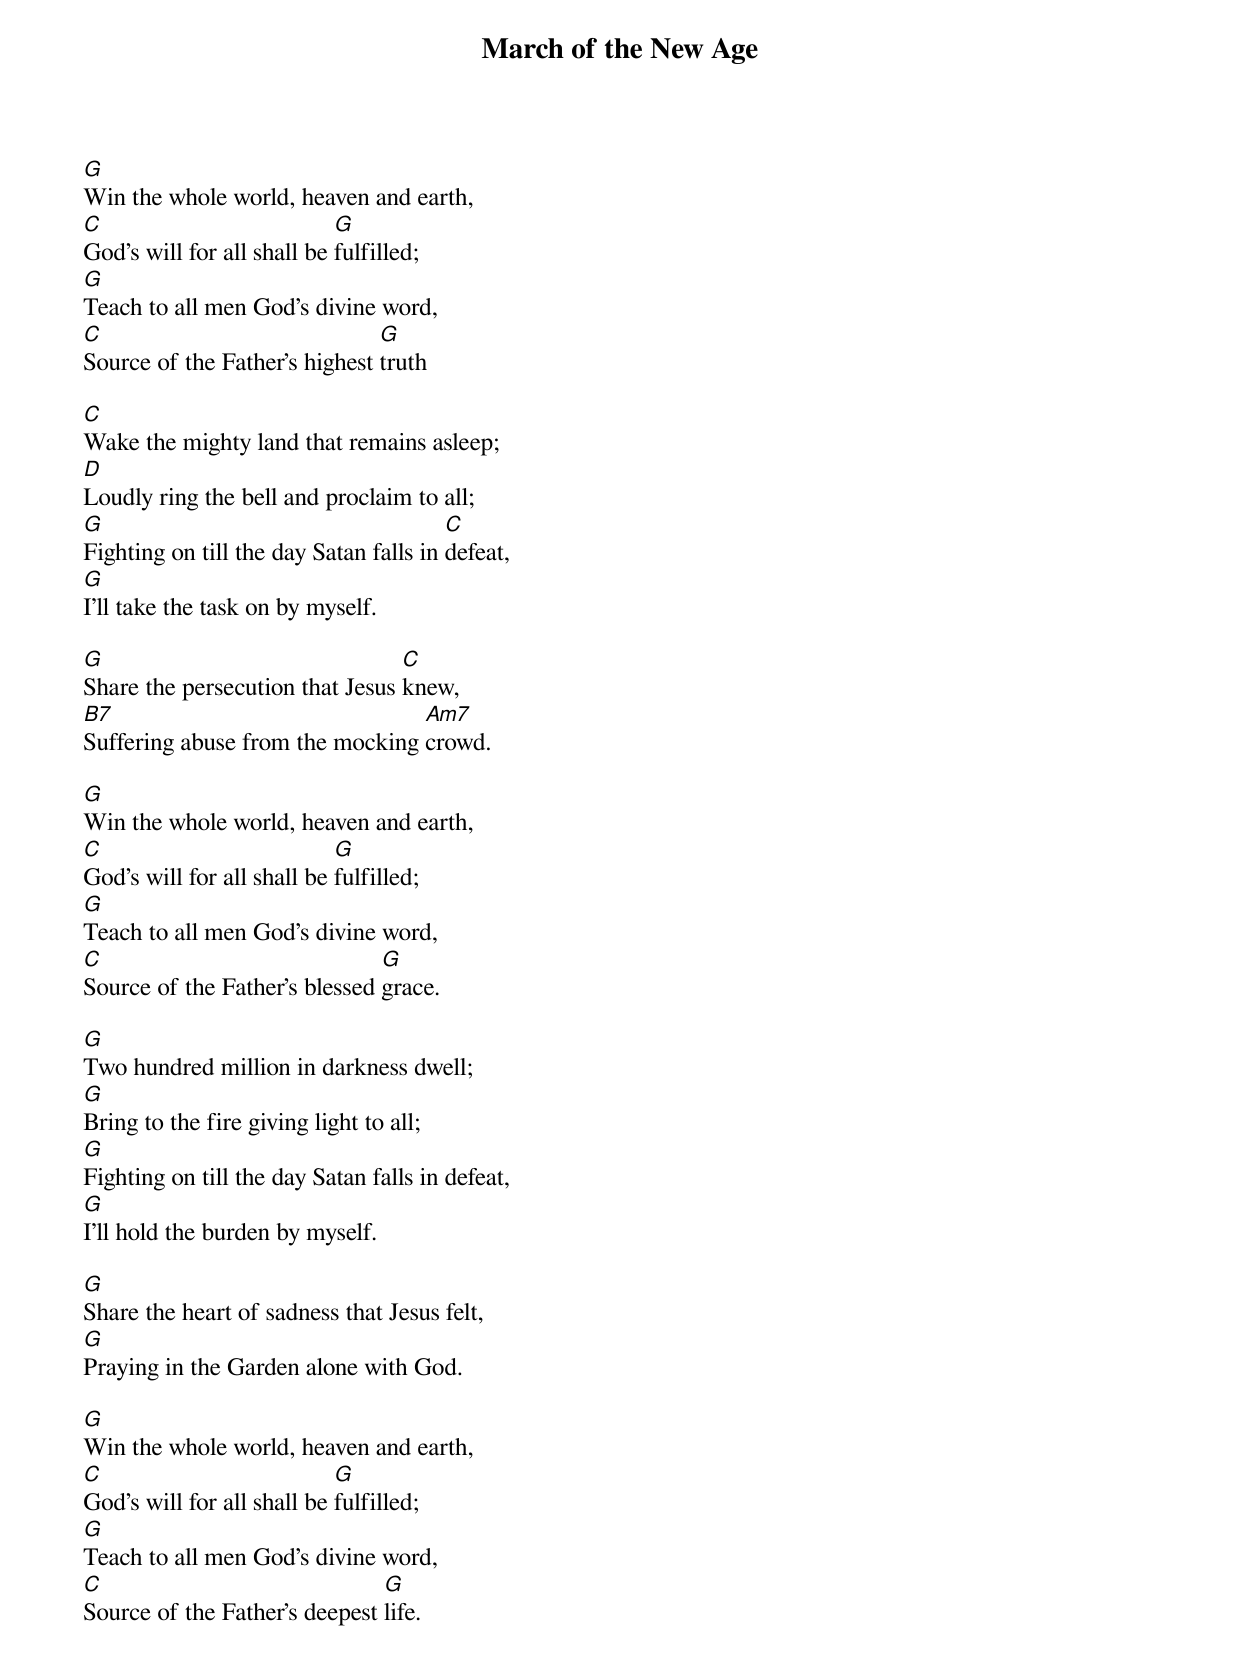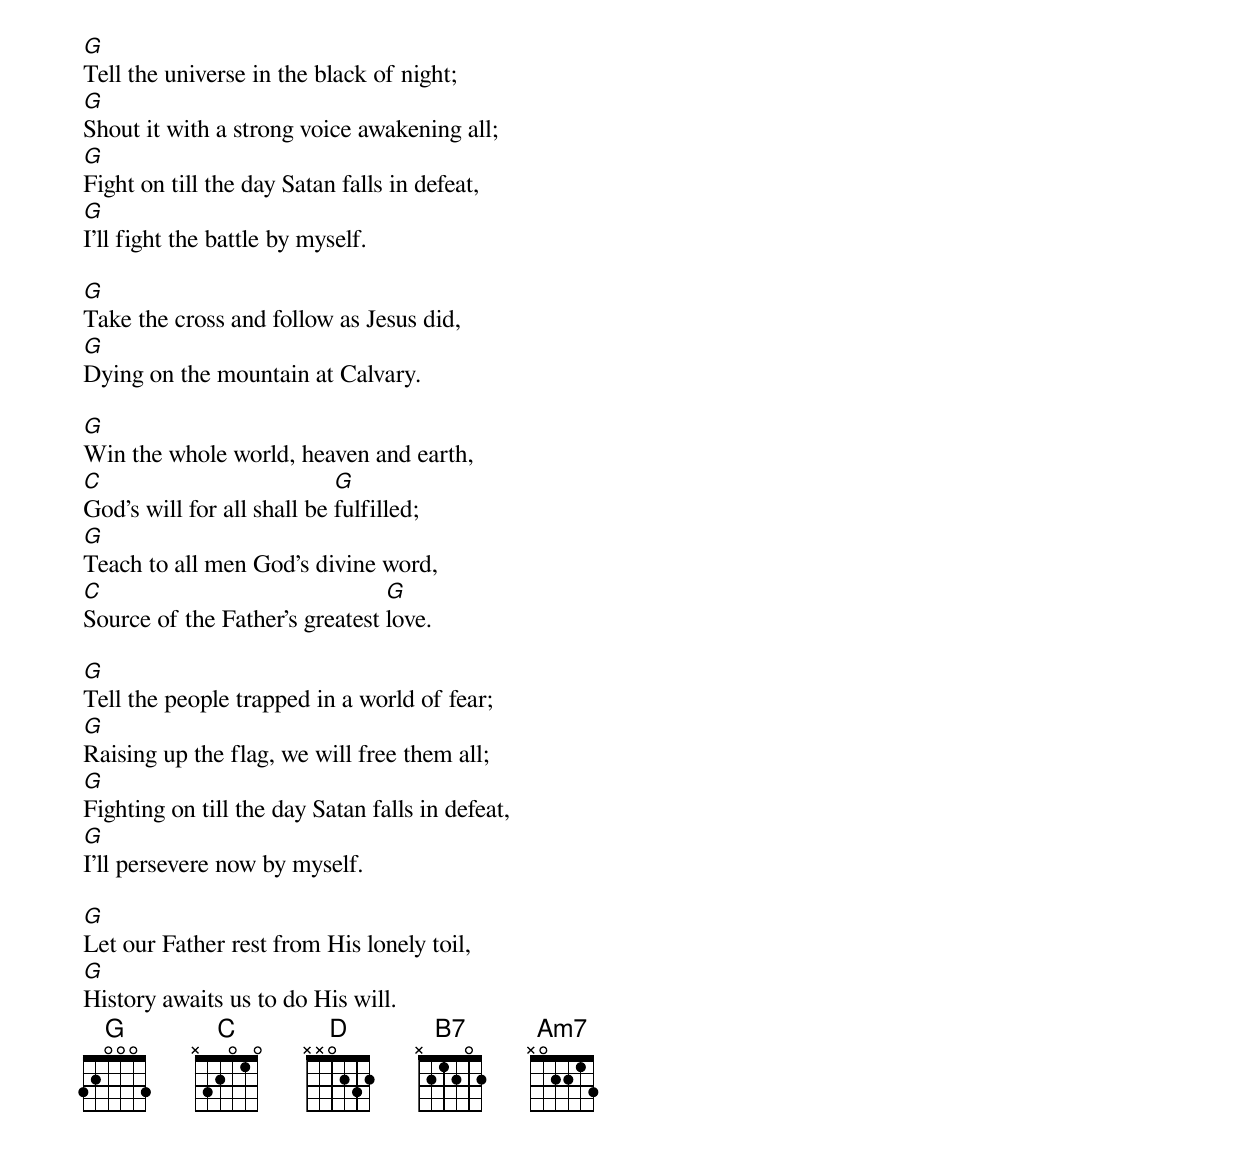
{title: March of the New Age}
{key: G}

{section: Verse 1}
[G]Win the whole world, heaven and earth,
[C]God's will for all shall be [G]fulfilled;
[G]Teach to all men God's divine word,
[C]Source of the Father's highest [G]truth

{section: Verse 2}
[C]Wake the mighty land that remains asleep;
[D]Loudly ring the bell and proclaim to all;
[G]Fighting on till the day Satan falls in [C]defeat,
[G]I'll take the task on by myself.

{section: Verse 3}
[G]Share the persecution that Jesus [C]knew,
[B7]Suffering abuse from the mocking [Am7]crowd.

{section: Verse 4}
[G]Win the whole world, heaven and earth,
[C]God's will for all shall be [G]fulfilled;
[G]Teach to all men God's divine word,
[C]Source of the Father's blessed [G]grace.

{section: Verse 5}
[G]Two hundred million in darkness dwell;
[G]Bring to the fire giving light to all;
[G]Fighting on till the day Satan falls in defeat,
[G]I'll hold the burden by myself.

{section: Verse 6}
[G]Share the heart of sadness that Jesus felt,
[G]Praying in the Garden alone with God.

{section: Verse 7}
[G]Win the whole world, heaven and earth,
[C]God's will for all shall be [G]fulfilled;
[G]Teach to all men God's divine word,
[C]Source of the Father's deepest [G]life.

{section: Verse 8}
[G]Tell the universe in the black of night;
[G]Shout it with a strong voice awakening all;
[G]Fight on till the day Satan falls in defeat,
[G]I'll fight the battle by myself.

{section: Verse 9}
[G]Take the cross and follow as Jesus did,
[G]Dying on the mountain at Calvary.

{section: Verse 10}
[G]Win the whole world, heaven and earth,
[C]God's will for all shall be [G]fulfilled;
[G]Teach to all men God's divine word,
[C]Source of the Father's greatest [G]love.

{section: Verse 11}
[G]Tell the people trapped in a world of fear;
[G]Raising up the flag, we will free them all;
[G]Fighting on till the day Satan falls in defeat,
[G]I'll persevere now by myself.

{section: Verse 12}
[G]Let our Father rest from His lonely toil,
[G]History awaits us to do His will.
